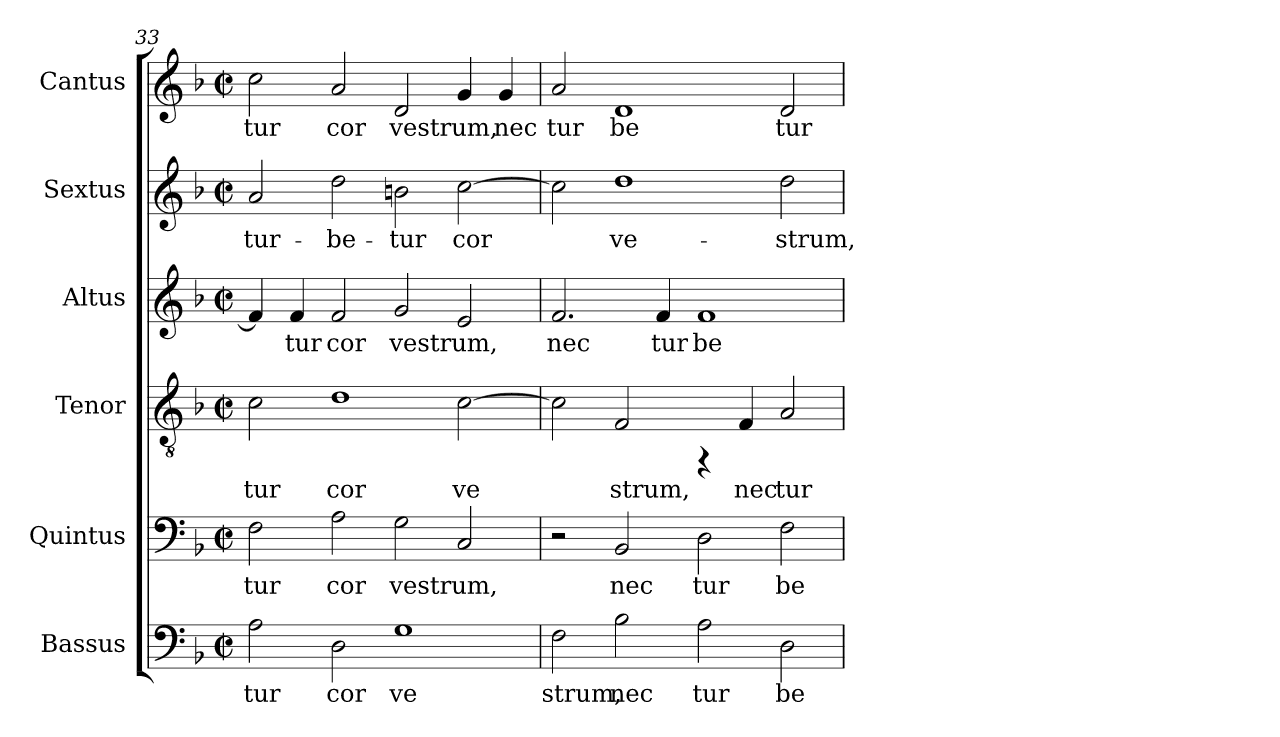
**kern	**text	**kern	**text	**kern	**text	**kern	**text	**kern	**text	**kern	**text
*part6	*part6	*part5	*part5	*part4	*part4	*part3	*part3	*part2	*part2	*part1	*part1
*staff6	*staff6	*staff5	*staff5	*staff4	*staff4	*staff3	*staff3	*staff2	*staff2	*staff1	*staff1
*I"Bassus	*	*I"Quintus	*	*I"Tenor	*	*I"Altus	*	*I"Sextus	*	*I"Cantus	*
*clefF4	*	*clefF4	*	*clefGv2	*	*clefG2	*	*clefG2	*	*clefG2	*
*k[b-]	*	*k[b-]	*	*k[b-]	*	*k[b-]	*	*k[b-]	*	*k[b-]	*
*F:	*	*F:	*	*F:	*	*F:	*	*F:	*	*F:	*
*M2/2	*	*M2/2	*	*M2/2	*	*M2/2	*	*M2/2	*	*M2/2	*
*met(c|)	*	*met(c|)	*	*met(c|)	*	*met(c|)	*	*met(c|)	*	*met(c|)	*
=33	=33	=33	=33	=33	=33	=33	=33	=33	=33	=33	=33
!	!LO:LY:b	!	!LO:LY:b:cj	!	!LO:LY:b	!	!LO:LY:b:cj	!	!LO:LY:b	!	!LO:LY:b
2A\	tur	2F\	tur	2c\	tur	4f/]	.	2a/	tur-	2cc\	tur
!	!	!	!	!	!	!	!LO:LY:b:cj	!	!	!	!
.	.	.	.	.	.	4f/	tur	.	.	.	.
!	!LO:LY:b	!	!LO:LY:b:cj	!	!LO:LY:b	!	!LO:LY:b:cj	!	!LO:LY:b	!	!LO:LY:b
2D\	cor	2A\	cor	1d	cor	2f/	cor	2dd\	-be-	2a/	cor
!	!LO:LY:b	!	!LO:LY:b:cj	!	!	!	!LO:LY:b:cj	!	!LO:LY:b	!	!LO:LY:b
1G	ve	2G\	vestrum,	.	.	2g/	vestrum,	2bn\	-tur	2d/	vestrum,
!	!	!	!LO:LY:b:cj	!	!LO:LY:b	!	!LO:LY:b:cj	!	!LO:LY:b	!	!LO:LY:b
.	.	2C/	.	[>2c\	ve	2e/	.	[>2cc\	cor	4g/	.
!	!	!	!	!	!	!	!	!	!	!	!LO:LY:b
.	.	.	.	.	.	.	.	.	.	4g/	nec
=34	=34	=34	=34	=34	=34	=34	=34	=34	=34	=34	=34
!	!LO:LY:b	!	!	!	!LO:LY:b	!	!LO:LY:b:cj	!	!LO:LY:b	!	!LO:LY:b
2F\	strum,	2r	.	2c\]	.	2.f/	nec	2cc\]	.	2a/	tur
!	!LO:LY:b	!	!LO:LY:b:cj	!	!LO:LY:b	!	!	!	!LO:LY:b	!	!LO:LY:b
2B-\	nec	2BB-/	nec	2F/	strum,	.	.	1dd	ve-	1d	be
!	!	!	!	!	!	!	!LO:LY:b:cj	!	!	!	!
.	.	.	.	.	.	4f/	tur	.	.	.	.
!	!LO:LY:b	!	!LO:LY:b:cj	!	!	!	!LO:LY:b:cj	!	!	!	!
2A\	tur	2D\	tur	4rFF	.	1f	be	.	.	.	.
!	!	!	!	!	!LO:LY:b	!	!	!	!	!	!
.	.	.	.	4F/	nec	.	.	.	.	.	.
!	!LO:LY:b	!	!LO:LY:b:cj	!	!LO:LY:b	!	!	!	!LO:LY:b	!	!LO:LY:b
2D\	be	2F\	be	2A/	tur	.	.	2dd\	-strum,	2d/	tur
=	=	=	=	=	=	=	=	=	=	=	=
*-	*-	*-	*-	*-	*-	*-	*-	*-	*-	*-	*-
